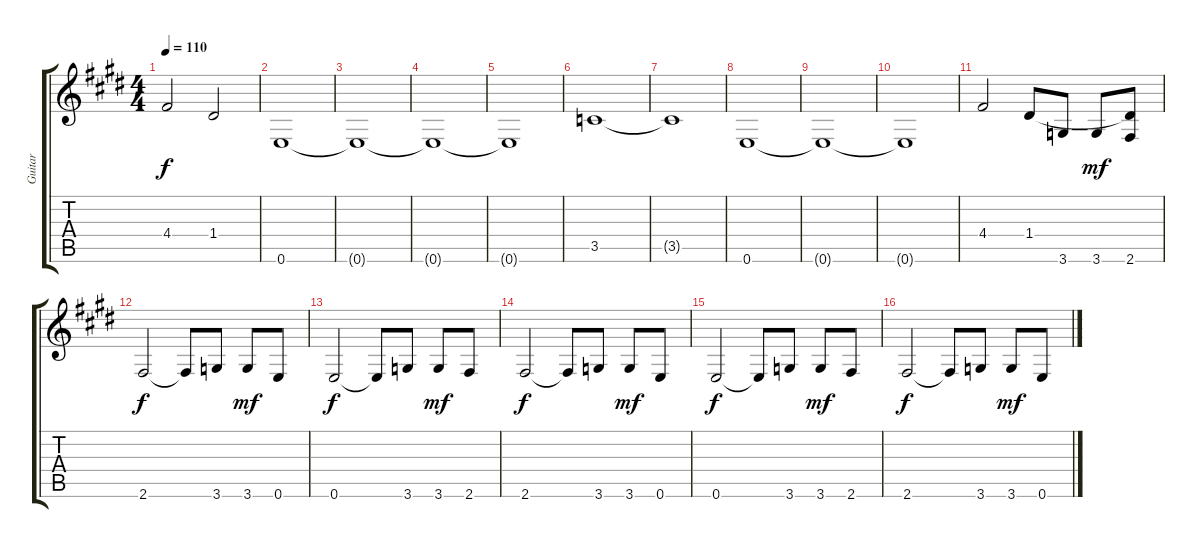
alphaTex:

\track ("Guitar" "Guitar") {instrument distortionguitar}
\staff {score tabs}
\tuning (E4 B3 G3 D3 A2 E2) {hide}
\ts (4 4)
\tempo 110
\clef g2
\ks e
4.4.2{dy f} 1.4.2 |
0.6.1 |
0.6{t}.1 |
0.6{t}.1 |
0.6{t}.1 |
3.5.1 |
3.5{t}.1 |
0.6.1 |
0.6{t}.1 |
0.6{t}.1 |
4.4.2 1.4.8 3.6.8 3.6.8{dy mf} (1.4{t} 2.6).8 |
2.6.2{dy f} 2.6{t}.8 3.6.8 3.6.8{dy mf} 0.6.8 |
0.6.2{dy f} 0.6{t}.8 3.6.8 3.6.8{dy mf} 2.6.8 |
2.6.2{dy f} 2.6{t}.8 3.6.8 3.6.8{dy mf} 0.6.8 |
0.6.2{dy f} 0.6{t}.8 3.6.8 3.6.8{dy mf} 2.6.8 |
2.6.2{dy f} 2.6{t}.8 3.6.8 3.6.8{dy mf} 0.6.8
